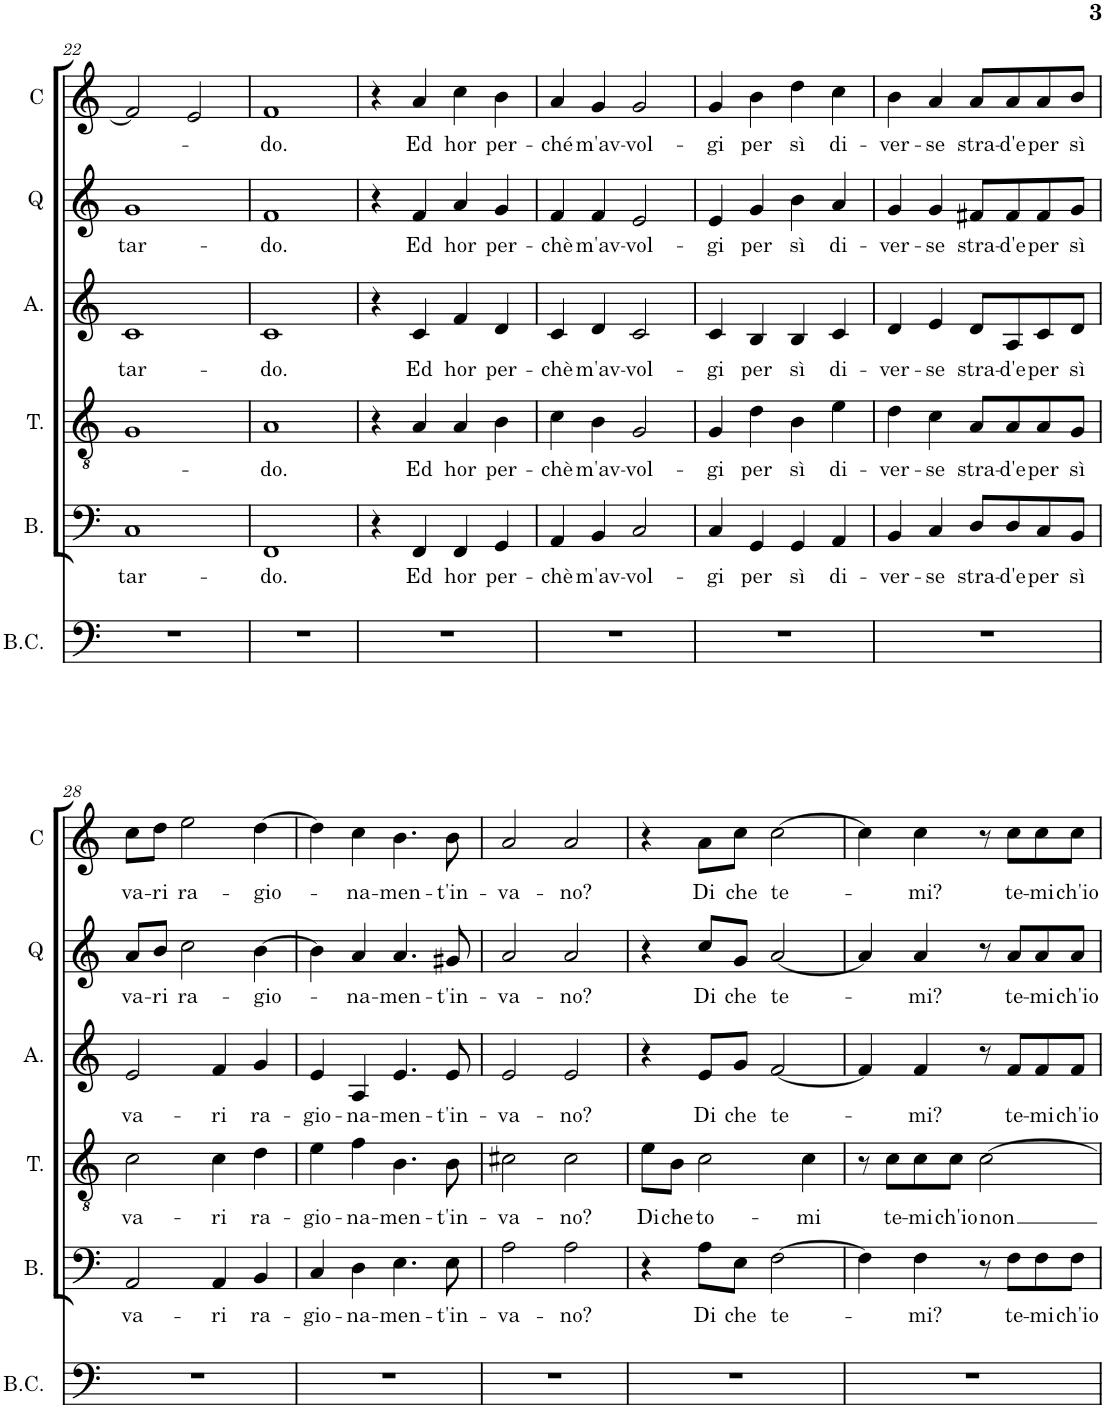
**kern	**kern	**text	**kern	**text	**kern	**text	**kern	**text	**kern	**text
*part6	*part5	*part5	*part4	*part4	*part3	*part3	*part2	*part2	*part1	*part1
*staff6	*staff5	*staff5	*staff4	*staff4	*staff3	*staff3	*staff2	*staff2	*staff1	*staff1
*I"Basso Continuo (optional)	*I"Bass	*	*I"Tenor	*	*I"Alto	*	*I"Quinto	*	*I"Canto	*
*I'B.C.	*I'B.	*	*I'T.	*	*I'A.	*	*I'Q	*	*I'C	*
!!LO:PB:g=z
*clefF4	*clefF4	*	*clefGv2	*	*clefG2	*	*clefG2	*	*clefG2	*
*k[]	*k[]	*	*k[]	*	*k[]	*	*k[]	*	*k[]	*
*M4/4	*M4/4	*	*M4/4	*	*M4/4	*	*M4/4	*	*M4/4	*
*met(c)	*met(c)	*	*met(c)	*	*met(c)	*	*met(c)	*	*met(c)	*
=22	=22	=22	=22	=22	=22	=22	=22	=22	=22	=22
!	!	!LO:LY:b	!	!	!	!LO:LY:b	!	!LO:LY:b	!	!
1r	1C	tar-	1G	.	1c	tar-	1g	tar-	2f/]	.
.	.	.	.	.	.	.	.	.	2e/	.
=23	=23	=23	=23	=23	=23	=23	=23	=23	=23	=23
!	!	!LO:LY:b	!	!LO:LY:b	!	!LO:LY:b	!	!LO:LY:b	!	!LO:LY:b
1r	1FF	-do.	1A	-do.	1c	-do.	1f	-do.	1f	-do.
=24	=24	=24	=24	=24	=24	=24	=24	=24	=24	=24
1r	4r	.	4r	.	4r	.	4r	.	4r	.
!	!	!LO:LY:b	!	!LO:LY:b	!	!LO:LY:b	!	!LO:LY:b	!	!LO:LY:b
.	4FF/	Ed	4A/	Ed	4c/	Ed	4f/	Ed	4a/	Ed
!	!	!LO:LY:b	!	!LO:LY:b	!	!LO:LY:b	!	!LO:LY:b	!	!LO:LY:b
.	4FF/	hor	4A/	hor	4f/	hor	4a/	hor	4cc\	hor
!	!	!LO:LY:b	!	!LO:LY:b	!	!LO:LY:b	!	!LO:LY:b	!	!LO:LY:b
.	4GG/	per-	4B\	per-	4d/	per-	4g/	per-	4b\	per-
=25	=25	=25	=25	=25	=25	=25	=25	=25	=25	=25
!	!	!LO:LY:b	!	!LO:LY:b	!	!LO:LY:b	!	!LO:LY:b	!	!LO:LY:b
1r	4AA/	-chè	4c\	-chè	4c/	-chè	4f/	-chè	4a/	-ché
!	!	!LO:LY:b	!	!LO:LY:b	!	!LO:LY:b	!	!LO:LY:b	!	!LO:LY:b
.	4BB/	m'av-	4B\	m'av-	4d/	m'av-	4f/	m'av-	4g/	m'av-
!	!	!LO:LY:b	!	!LO:LY:b	!	!LO:LY:b	!	!LO:LY:b	!	!LO:LY:b
.	2C/	-vol-	2G/	-vol-	2c/	-vol-	2e/	-vol-	2g/	-vol-
=26	=26	=26	=26	=26	=26	=26	=26	=26	=26	=26
!	!	!LO:LY:b	!	!LO:LY:b	!	!LO:LY:b	!	!LO:LY:b	!	!LO:LY:b
1r	4C/	-gi	4G/	-gi	4c/	-gi	4e/	-gi	4g/	-gi
!	!	!LO:LY:b	!	!LO:LY:b	!	!LO:LY:b	!	!LO:LY:b	!	!LO:LY:b
.	4GG/	per	4d\	per	4B/	per	4g/	per	4b\	per
!	!	!LO:LY:b	!	!LO:LY:b	!	!LO:LY:b	!	!LO:LY:b	!	!LO:LY:b
.	4GG/	sì	4B\	sì	4B/	sì	4b\	sì	4dd\	sì
!	!	!LO:LY:b	!	!LO:LY:b	!	!LO:LY:b	!	!LO:LY:b	!	!LO:LY:b
.	4AA/	di-	4e\	di-	4c/	di-	4a/	di-	4cc\	di-
=27	=27	=27	=27	=27	=27	=27	=27	=27	=27	=27
!	!	!LO:LY:b	!	!LO:LY:b	!	!LO:LY:b	!	!LO:LY:b	!	!LO:LY:b
1r	4BB/	-ver-	4d\	-ver-	4d/	-ver-	4g/	-ver-	4b\	-ver-
!	!	!LO:LY:b	!	!LO:LY:b	!	!LO:LY:b	!	!LO:LY:b	!	!LO:LY:b
.	4C/	-se	4c\	-se	4e/	-se	4g/	-se	4a/	-se
!	!	!LO:LY:b	!	!LO:LY:b	!	!LO:LY:b	!	!LO:LY:b	!	!LO:LY:b
.	8D/L	stra-	8A/L	stra-	8d/L	stra-	8f#X/L	stra-	8a/L	stra-
!	!	!LO:LY:b	!	!LO:LY:b	!	!LO:LY:b	!	!LO:LY:b	!	!LO:LY:b
.	8D/	-d'e	8A/	-d'e	8A/	-d'e	8f#/	-d'e	8a/	-d'e
!	!	!LO:LY:b	!	!LO:LY:b	!	!LO:LY:b	!	!LO:LY:b	!	!LO:LY:b
.	8C/	per	8A/	per	8c/	per	8f#/	per	8a/	per
!	!	!LO:LY:b	!	!LO:LY:b	!	!LO:LY:b	!	!LO:LY:b	!	!LO:LY:b
.	8BB/J	sì	8G/J	sì	8d/J	sì	8g/J	sì	8b/J	sì
!!LO:LB:g=z
=28	=28	=28	=28	=28	=28	=28	=28	=28	=28	=28
!	!	!LO:LY:b	!	!LO:LY:b	!	!LO:LY:b	!	!LO:LY:b	!	!LO:LY:b
1r	2AA/	va-	2c\	va-	2e/	va-	8a/L	va-	8cc\L	va-
!	!	!	!	!	!	!	!	!LO:LY:b	!	!LO:LY:b
.	.	.	.	.	.	.	8b/J	-ri	8dd\J	-ri
!	!	!	!	!	!	!	!	!LO:LY:b	!	!LO:LY:b
.	.	.	.	.	.	.	2cc\	ra-	2ee\	ra-
!	!	!LO:LY:b	!	!LO:LY:b	!	!LO:LY:b	!	!	!	!
.	4AA/	-ri	4c\	-ri	4f/	-ri	.	.	.	.
!	!	!LO:LY:b	!	!LO:LY:b	!	!LO:LY:b	!	!LO:LY:b	!	!LO:LY:b
.	4BB/	ra-	4d\	ra-	4g/	ra-	[4b\	-gio-	[4dd\	-gio-
=29	=29	=29	=29	=29	=29	=29	=29	=29	=29	=29
!	!	!LO:LY:b	!	!LO:LY:b	!	!LO:LY:b	!	!	!	!
1r	4C/	-gio-	4e\	-gio-	4e/	-gio-	4b\]	.	4dd\]	.
!	!	!LO:LY:b	!	!LO:LY:b	!	!LO:LY:b	!	!LO:LY:b	!	!LO:LY:b
.	4D\	-na-	4f\	-na-	4A/	-na-	4a/	-na-	4cc\	-na-
!	!	!LO:LY:b	!	!LO:LY:b	!	!LO:LY:b	!	!LO:LY:b	!	!LO:LY:b
.	4.E\	-men-	4.B\	-men-	4.e/	-men-	4.a/	-men-	4.b\	-men-
!	!	!LO:LY:b	!	!LO:LY:b	!	!LO:LY:b	!	!LO:LY:b	!	!LO:LY:b
.	8E\	-t'in-	8B\	-t'in-	8e/	-t'in-	8g#X/	-t'in-	8b\	-t'in-
=30	=30	=30	=30	=30	=30	=30	=30	=30	=30	=30
!	!	!LO:LY:b	!	!LO:LY:b	!	!LO:LY:b	!	!LO:LY:b	!	!LO:LY:b
1r	2A\	-va-	2c#X\	-va-	2e/	-va-	2a/	-va-	2a/	-va-
!	!	!LO:LY:b	!	!LO:LY:b	!	!LO:LY:b	!	!LO:LY:b	!	!LO:LY:b
.	2A\	-no?	2c#\	-no?	2e/	-no?	2a/	-no?	2a/	-no?
=31	=31	=31	=31	=31	=31	=31	=31	=31	=31	=31
!	!	!	!	!LO:LY:b	!	!	!	!	!	!
1r	4r	.	8e\L	Di	4r	.	4r	.	4r	.
!	!	!	!	!LO:LY:b	!	!	!	!	!	!
.	.	.	8B\J	che	.	.	.	.	.	.
!	!	!LO:LY:b	!	!LO:LY:b	!	!LO:LY:b	!	!LO:LY:b	!	!LO:LY:b
.	8A\L	Di	2c\	to-	8e/L	Di	8cc/L	Di	8a\L	Di
!	!	!LO:LY:b	!	!	!	!LO:LY:b	!	!LO:LY:b	!	!LO:LY:b
.	8E\J	che	.	.	8g/J	che	8g/J	che	8cc\J	che
!	!	!LO:LY:b	!	!	!	!LO:LY:b	!	!LO:LY:b	!	!LO:LY:b
.	[2F\	te-	.	.	[2f/	te-	[2a/	te-	[2cc\	te-
!	!	!	!	!LO:LY:b	!	!	!	!	!	!
.	.	.	4c\	-mi	.	.	.	.	.	.
=32	=32	=32	=32	=32	=32	=32	=32	=32	=32	=32
1r	4F\]	.	8r	.	4f/]	.	4a/]	.	4cc\]	.
!	!	!	!	!LO:LY:b	!	!	!	!	!	!
.	.	.	8c\L	te-	.	.	.	.	.	.
!	!	!LO:LY:b	!	!LO:LY:b	!	!LO:LY:b	!	!LO:LY:b	!	!LO:LY:b
.	4F\	-mi?	8c\	-mi	4f/	-mi?	4a/	-mi?	4cc\	-mi?
!	!	!	!	!LO:LY:b	!	!	!	!	!	!
.	.	.	8c\J	ch'io	.	.	.	.	.	.
!	!	!	!	!LO:LY:b	!	!	!	!	!	!
.	8r	.	[2c\	non	8r	.	8r	.	8r	.
!	!	!LO:LY:b	!	!	!	!LO:LY:b	!	!LO:LY:b	!	!LO:LY:b
.	8F\L	te-	.	.	8f/L	te-	8a/L	te-	8cc\L	te-
!	!	!LO:LY:b	!	!	!	!LO:LY:b	!	!LO:LY:b	!	!LO:LY:b
.	8F\	-mi	.	.	8f/	-mi	8a/	-mi	8cc\	-mi
!	!	!LO:LY:b	!	!	!	!LO:LY:b	!	!LO:LY:b	!	!LO:LY:b
.	8F\J	ch'io	.	.	8f/J	ch'io	8a/J	ch'io	8cc\J	ch'io
=	=	=	=	=	=	=	=	=	=	=
*-	*-	*-	*-	*-	*-	*-	*-	*-	*-	*-
